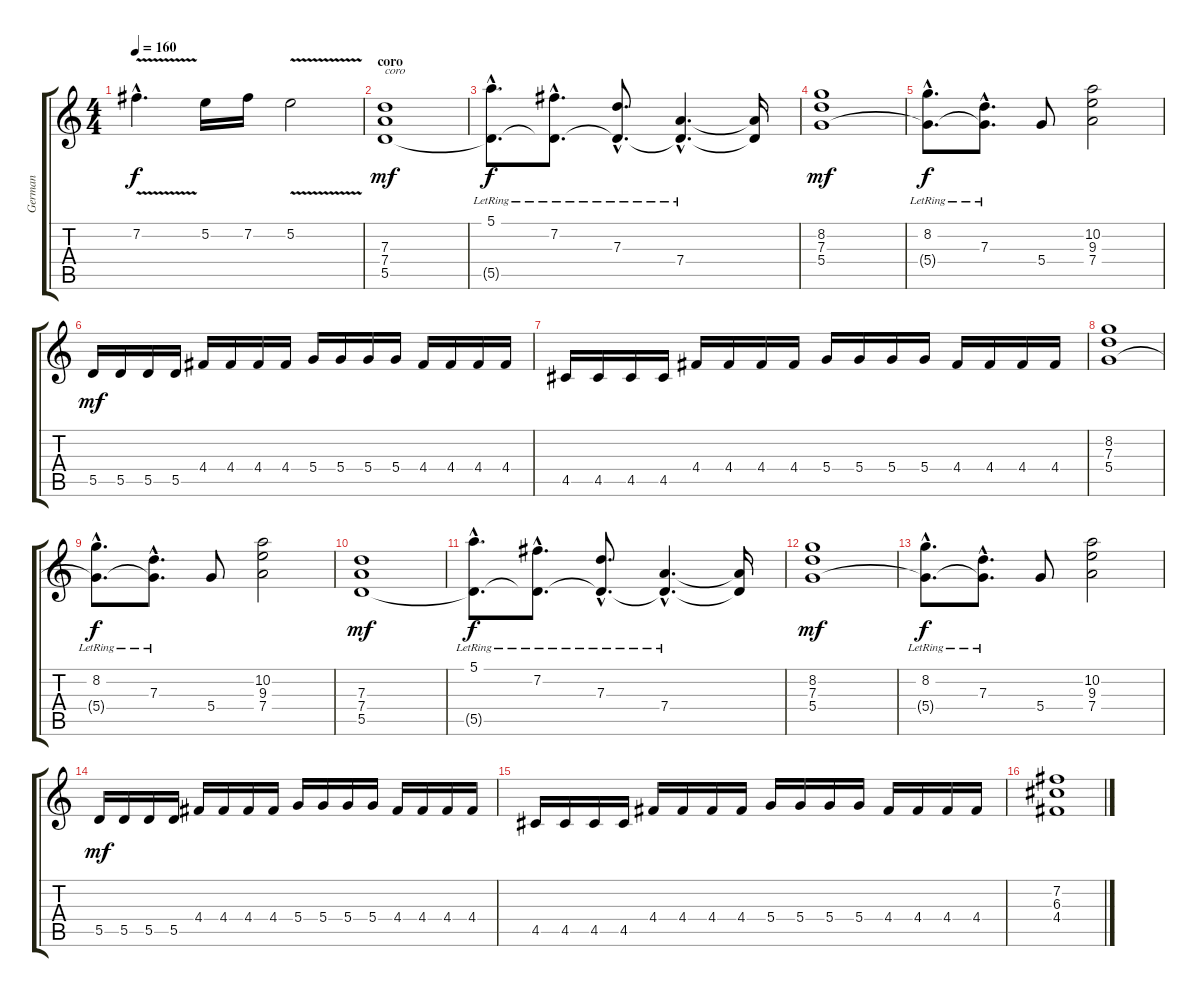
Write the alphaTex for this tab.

\track ("German" "German") {instrument distortionguitar}
\staff {score tabs}
\tuning (E4 B3 G3 D3 A2 E2) {hide}
\ts (4 4)
\tempo 160
\clef g2
\ks c
7.2{v hac}.4{d dy f} 5.2.16 7.2.16 5.2{v}.2 |
\section ("" "coro")
(7.3 7.4 5.5).1{txt "coro" dy mf} |
(5.1{hac lr} 5.5{hac t}).8{d dy f} (7.2{hac lr} 5.5{hac t}).8{d} (7.3{hac lr} 5.5{hac t}).8{d} (7.4{hac lr} 5.5{hac t}).4{d} (7.4{t} 5.5{t}).16 |
(8.2 7.3 5.4).1{dy mf} |
(8.2{hac lr} 5.4{hac t}).8{d dy f} (7.3{hac lr} 5.4{hac t}).8{d} 5.4.8 (10.2 9.3 7.4).2 |
5.5.16{dy mf} 5.5.16 5.5.16 5.5.16 4.4.16 4.4.16 4.4.16 4.4.16 5.4.16 5.4.16 5.4.16 5.4.16 4.4.16 4.4.16 4.4.16 4.4.16 |
4.5.16 4.5.16 4.5.16 4.5.16 4.4.16 4.4.16 4.4.16 4.4.16 5.4.16 5.4.16 5.4.16 5.4.16 4.4.16 4.4.16 4.4.16 4.4.16 |
(8.2 7.3 5.4).1 |
(8.2{hac lr} 5.4{hac t}).8{d dy f} (7.3{hac lr} 5.4{hac t}).8{d} 5.4.8 (10.2 9.3 7.4).2 |
(7.3 7.4 5.5).1{dy mf} |
(5.1{hac lr} 5.5{hac t}).8{d dy f} (7.2{hac lr} 5.5{hac t}).8{d} (7.3{hac lr} 5.5{hac t}).8{d} (7.4{hac lr} 5.5{hac t}).4{d} (7.4{t} 5.5{t}).16 |
(8.2 7.3 5.4).1{dy mf} |
(8.2{hac lr} 5.4{hac t}).8{d dy f} (7.3{hac lr} 5.4{hac t}).8{d} 5.4.8 (10.2 9.3 7.4).2 |
5.5.16{dy mf} 5.5.16 5.5.16 5.5.16 4.4.16 4.4.16 4.4.16 4.4.16 5.4.16 5.4.16 5.4.16 5.4.16 4.4.16 4.4.16 4.4.16 4.4.16 |
4.5.16 4.5.16 4.5.16 4.5.16 4.4.16 4.4.16 4.4.16 4.4.16 5.4.16 5.4.16 5.4.16 5.4.16 4.4.16 4.4.16 4.4.16 4.4.16 |
(7.2 6.3 4.4).1
